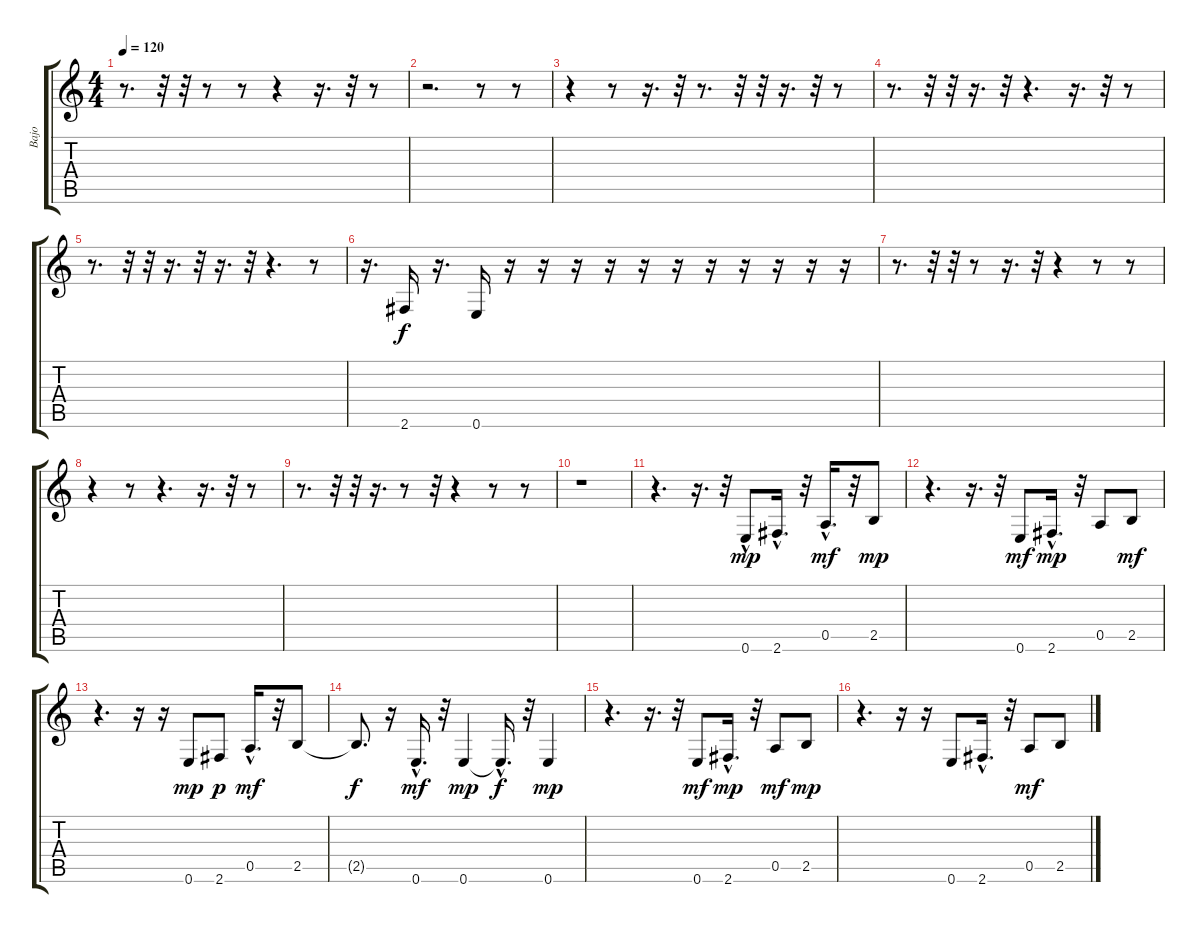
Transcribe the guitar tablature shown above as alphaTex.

\track ("Bajo" "Bajo") {instrument electricbassfinger}
\staff {score tabs}
\tuning (E4 B3 G3 D3 A2 E2) {hide}
\ts (4 4)
\tempo 120
\clef g2
\ks c
r.8{d dy mf} r.32 r.32 r.8 r.8 r.4 r.16{d} r.32 r.8 |
r.2{d} r.8 r.8 |
r.4 r.8 r.16{d} r.32 r.8{d} r.32 r.32 r.16{d} r.32 r.8 |
r.8{d} r.32 r.32 r.16{d} r.32 r.4{d} r.16{d} r.32 r.8 |
r.8{d} r.32 r.32 r.16{d} r.32 r.16{d} r.32 r.4{d} r.8 |
r.16{d} 2.6.16{dy f} r.16{d} 0.6.16 r.16 r.16 r.16 r.16 r.16 r.16 r.16 r.16 r.16 r.16 r.16 |
r.8{d} r.32 r.32 r.8 r.16{d} r.32 r.4 r.8 r.8 |
r.4 r.8 r.4{d} r.16{d} r.32 r.8 |
r.8{d} r.32 r.32 r.16{d} r.8 r.32 r.4 r.8 r.8 |
r.1 |
r.4{d} r.16{d} r.32 0.6{hac}.8{dy mp} 2.6{hac}.16{d} r.32 0.5{hac}.16{d dy mf} r.32 2.5.8{dy mp} |
r.4{d} r.16{d} r.32 0.6.8{dy mf} 2.6{hac}.16{d dy mp} r.32 0.5.8 2.5.8{dy mf} |
r.4{d} r.16 r.16 0.6.8{dy mp} 2.6.8{dy p} 0.5{hac}.16{d dy mf} r.32 2.5.8 |
2.5{t}.8{d dy f} r.16 0.6{hac}.16{d dy mf} r.32 0.6.4{dy mp} 0.6{hac t}.16{d dy f} r.32 0.6.4{dy mp} |
r.4{d} r.16{d} r.32 0.6.8{dy mf} 2.6{hac}.16{d dy mp} r.32 0.5.8{dy mf} 2.5.8{dy mp} |
r.4{d} r.16 r.16 0.6.8 2.6{hac}.16{d} r.32 0.5.8{dy mf} 2.5.8
